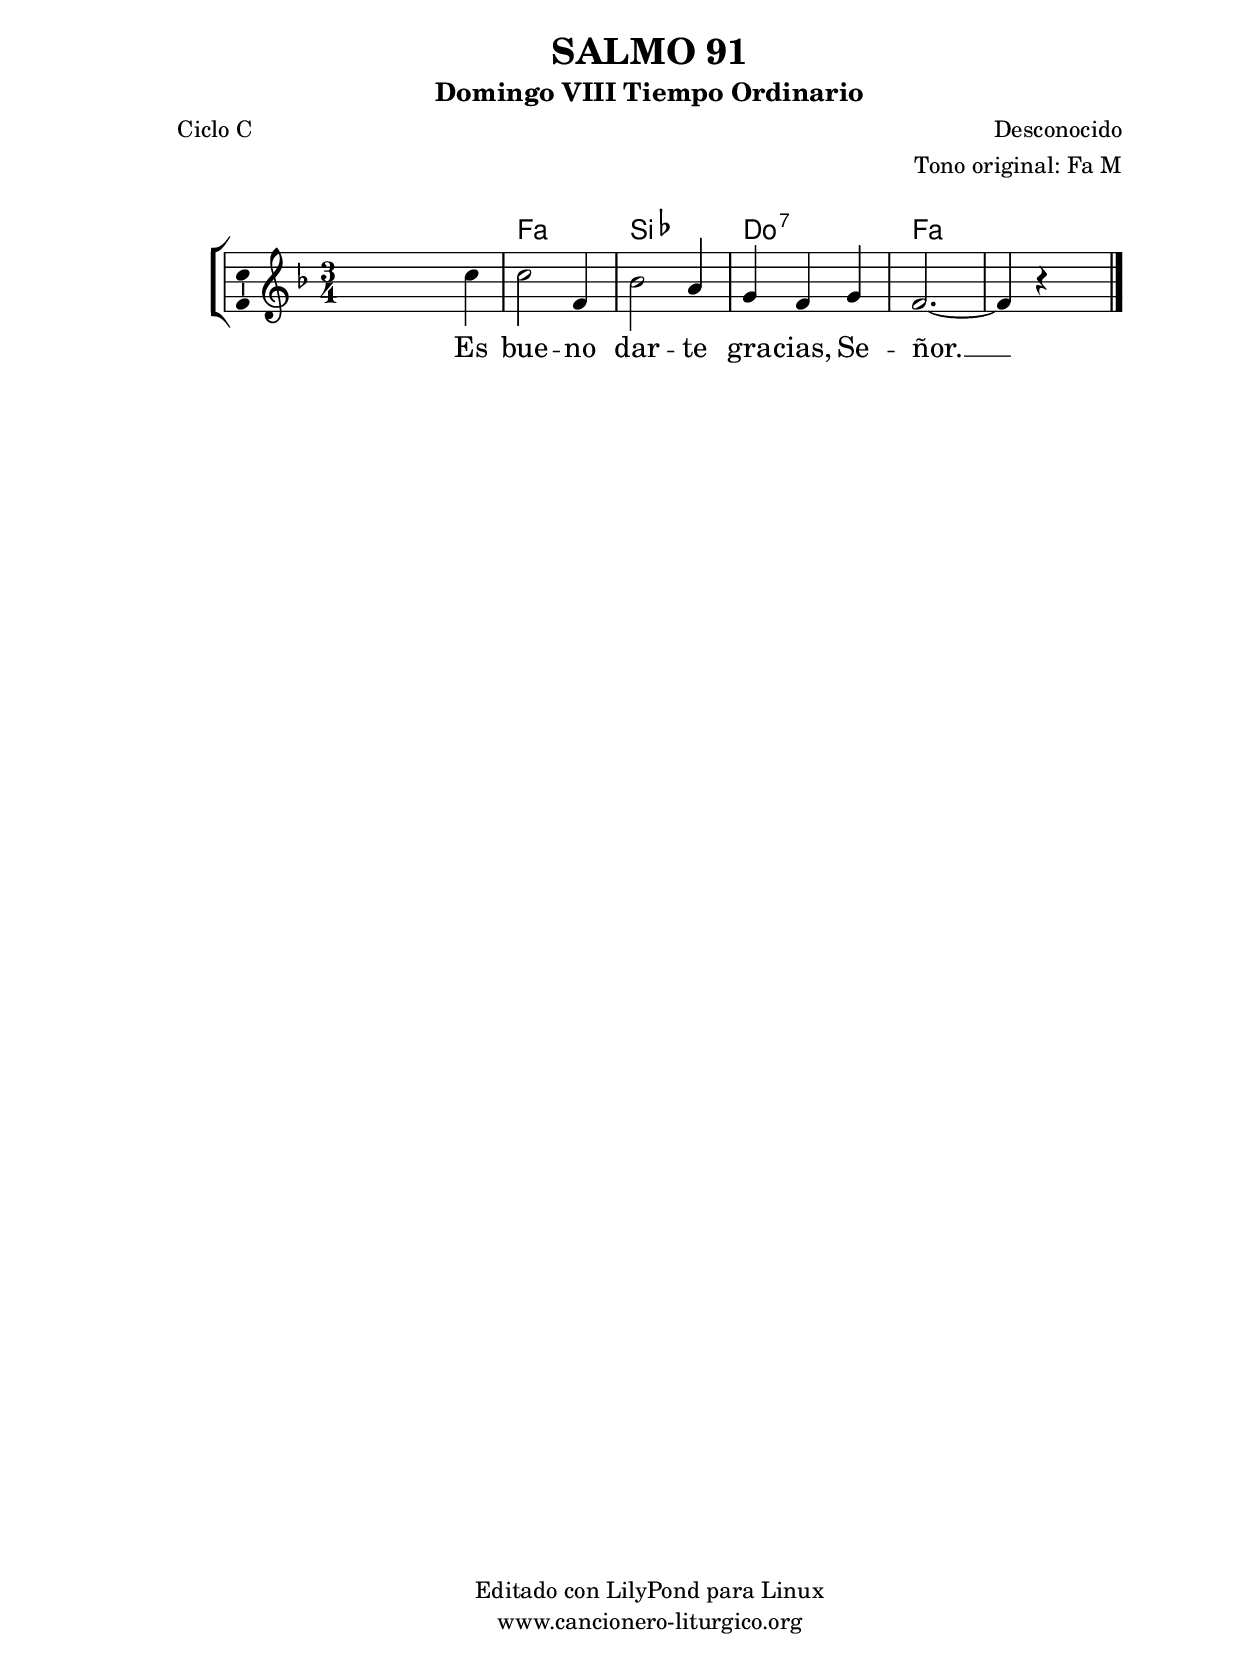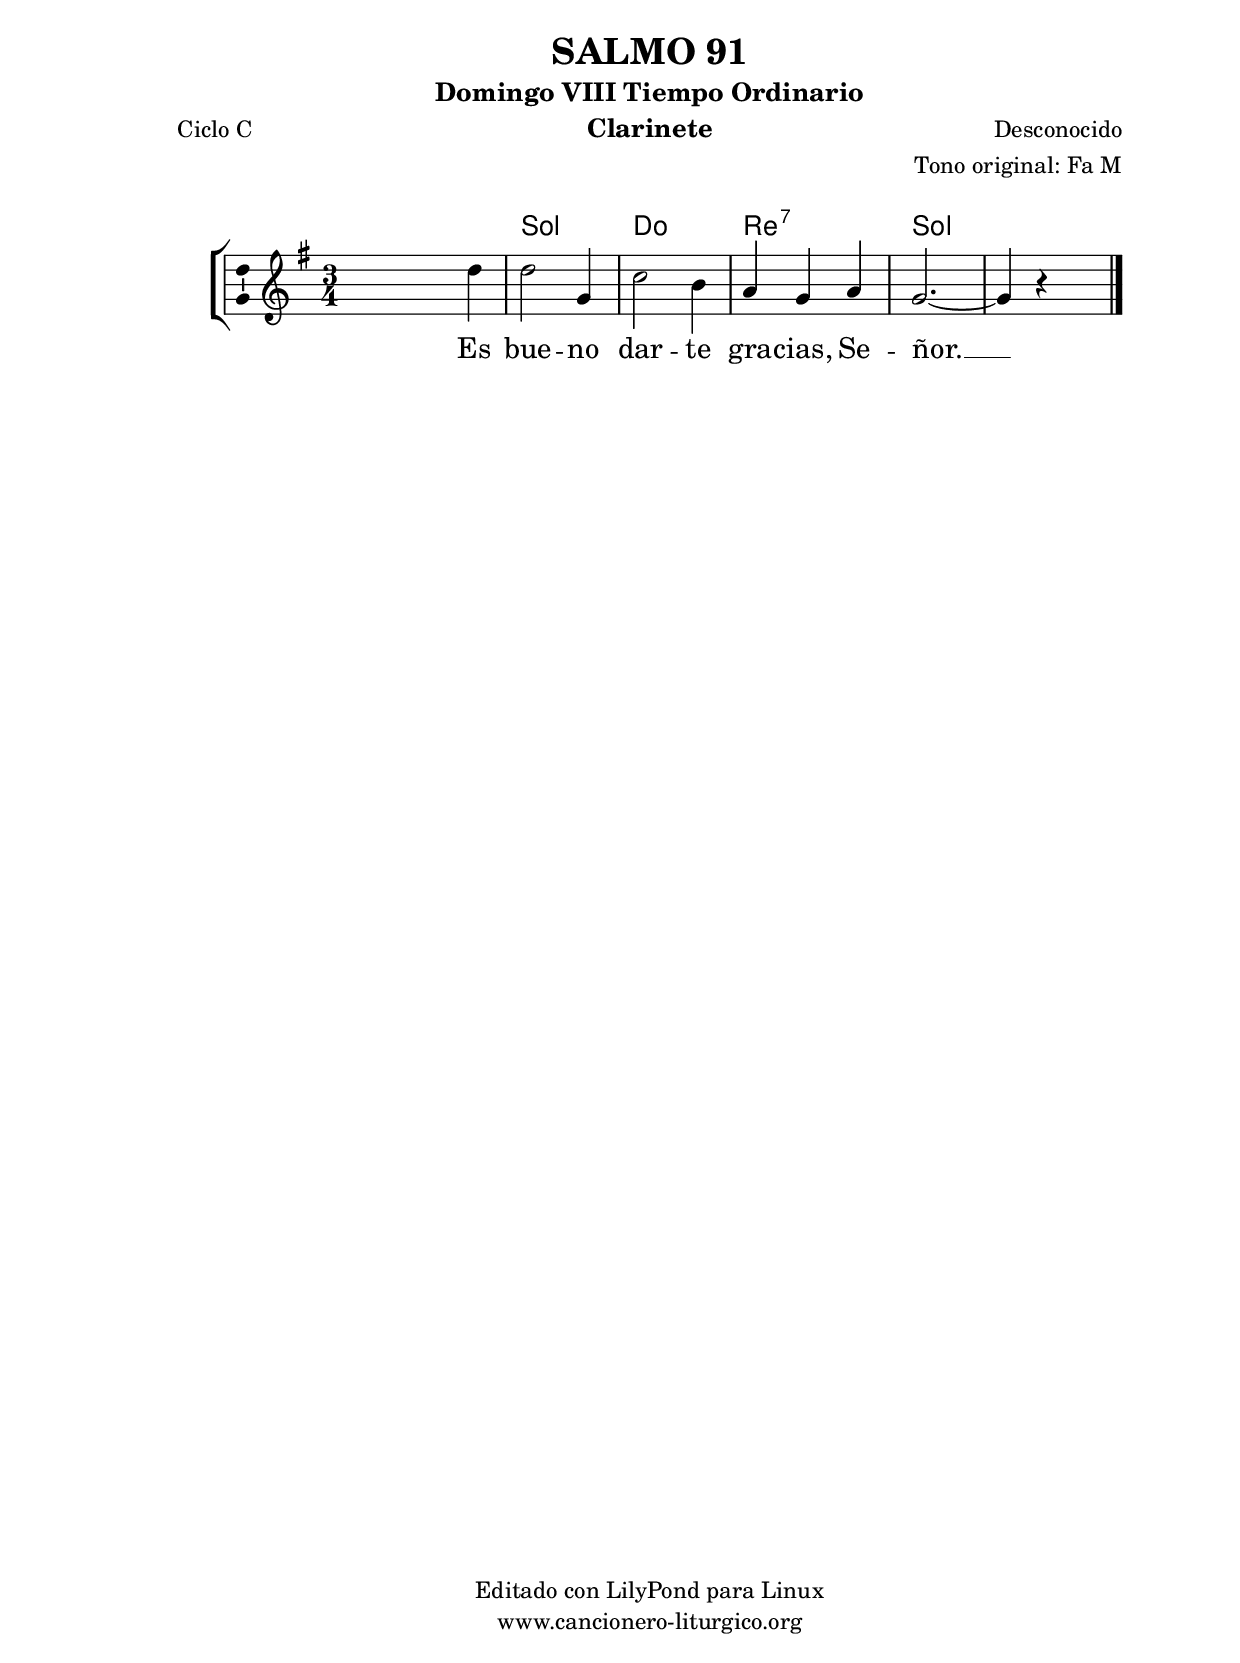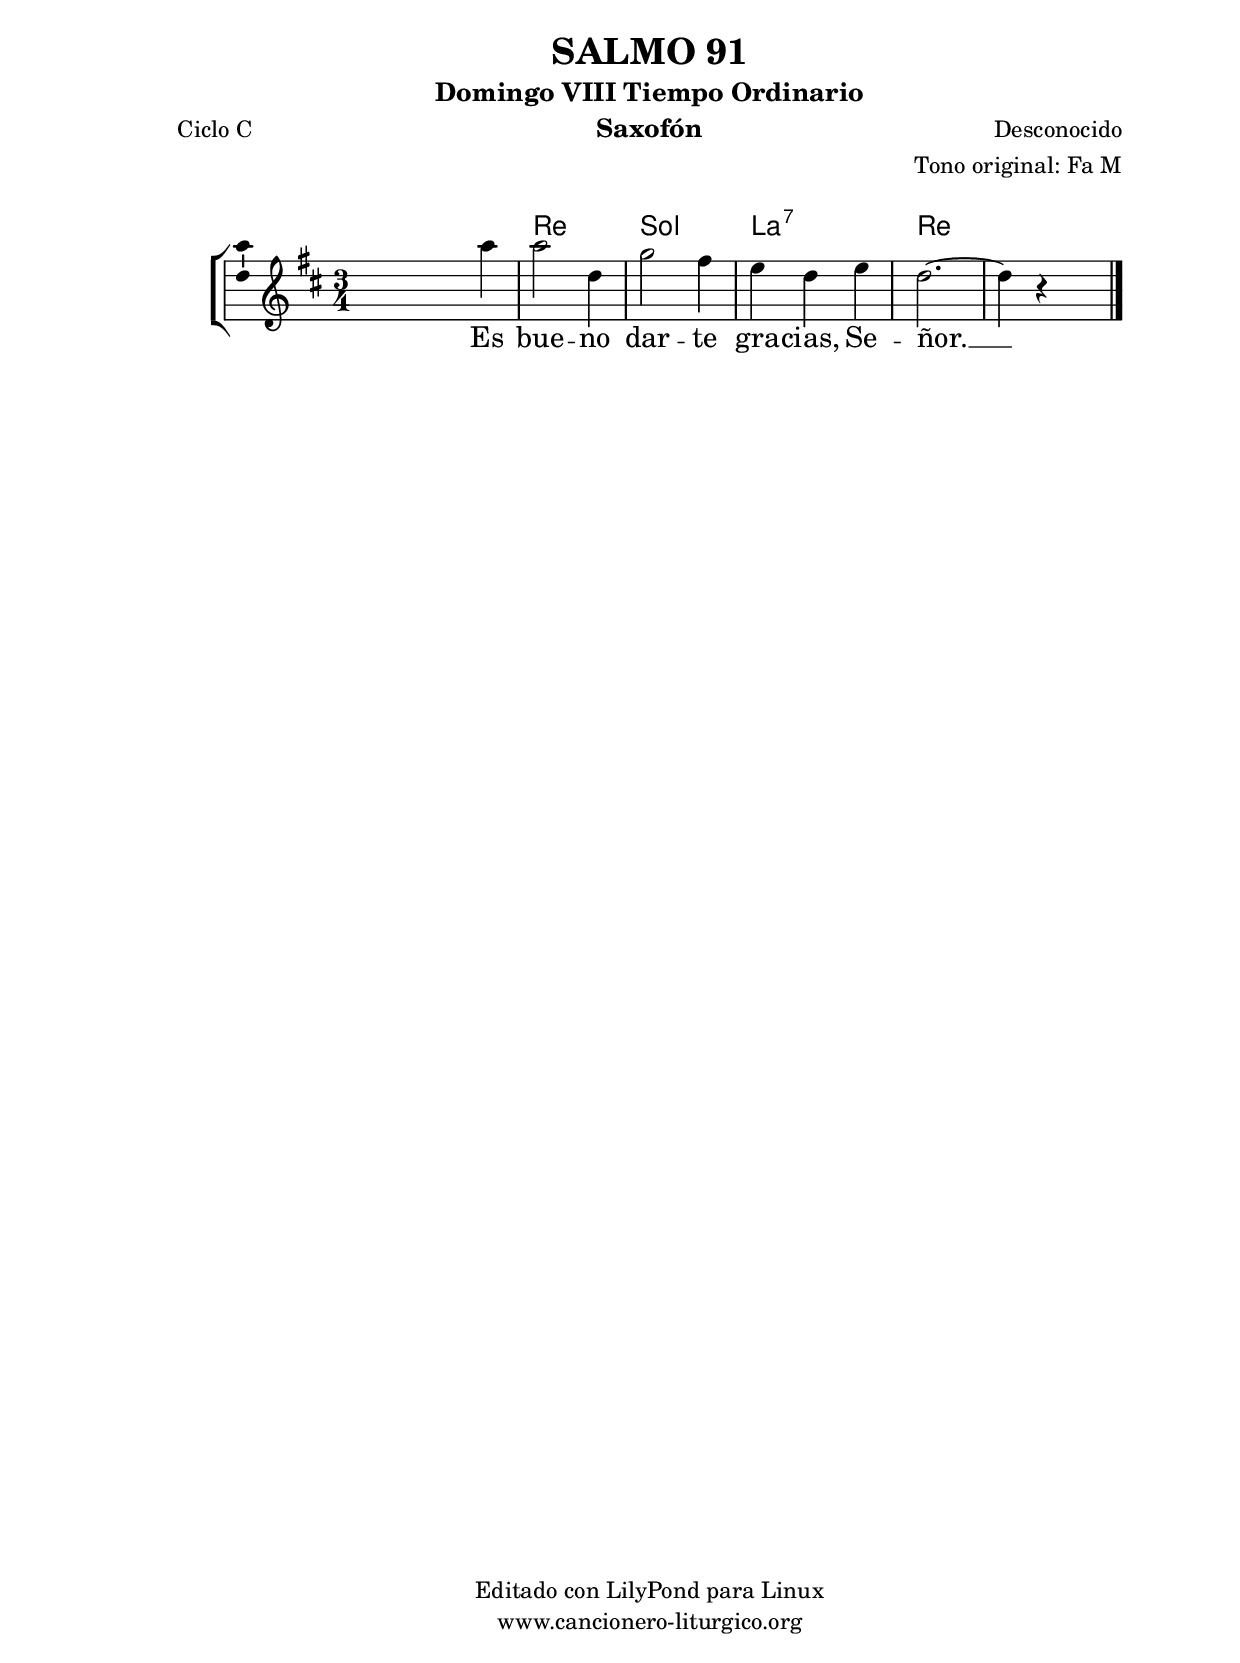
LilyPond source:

%
%para convertir .midi en .wav:
%timidity filename.midi -Ow -o finename.wav
%
%
%Para convertir de .wav a .mp3:
%lame -h -m j filename.wav
%
%
%para escuchar el midi:
%timidity nombrefichero.midi
%


%versión de lilypond para la que se ha escrito esta partitura:
\version "2.16.0"

	%Tamaño papel
	#(set-default-paper-size "a4")
	%Tamaño partitura
	#(set-global-staff-size 20)
	%No responde al pulsar sobre una nota
	#(ly:set-option 'point-and-click #f)

%parámetros del encabezamiento:
\header {
	title = "SALMO 91"
	subtitle = "Domingo VIII Tiempo Ordinario"
	composer = "Desconocido"
	poet = "Ciclo C"
	meter = ""
	arranger = "Tono original: Fa M"
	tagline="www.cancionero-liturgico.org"
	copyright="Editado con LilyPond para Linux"
	}

%parámetros asociados al papel:
\paper  {
	oddHeaderMarkup = \markup {\fill-line { \on-the-fly #not-first-page \fromproperty #'header:title \on-the-fly #not-first-page \fromproperty #'header:composer }}
	evenHeaderMarkup = \markup {\fill-line { \fromproperty #'header:composer \fromproperty #'header:title }}
	#(set-paper-size "a4")
	print-page-number = ##f
	first-page-number = 1
	print-first-page-number = ##f
%	head-separation = 3.0 \cm
	top-margin = 2.0 \cm
	bottom-margin = 0.5\cm
%%%	bottom-margin = -1.0\cm
	left-margin = 3.0 \cm
	line-width = 16.0 \cm 
	indent = 8\mm
	interscoreline = 2.\mm
	between-system-space = 15\mm
%	para que las partituras no llenen la hoja:
	ragged-bottom = ##t
%	idem para la última hoja:
	ragged-last-bottom = ##f
%	para que las partituras llenen el ancho del papel:
	ragged-last = ##f
	after-title-space = 2.5 \cm
%page-count=1
%system-count=8

	%Flexible Vertical Spacing
%	markup-markup-spacing =
%	#'((basic-distance . 15) (minimum-distance . 15) (padding . 3))
	markup-system-spacing =
	#'((basic-distance . 15) (minimum-distance . 15) (padding . 3))
	system-system-spacing =
	#'((basic-distance . 15) (minimum-distance . 15) (padding . 3))
	score-system-spacing =
	#'((basic-distance . 15) (minimum-distance . 15) (padding . 5))
%	top-system-spacing = % header
%	#'((basic-distance . 8) (minimum-distance . 0) (padding . 3))
%	top-markup-spacing =
%	#'((basic-distance . 20) (minimum-distance . 20) (padding . 3))
	last-bottom-spacing = % footer
	#'((basic-distance . 5) (minimum-distance . 5) (padding . 3))
%	score-markup-spacing =
%	#'((basic-distance . 16) (minimum-distance . 13) (padding . 3))

	}


%parámetros que afectan a toda la partitura:
global =  {
	%clave de sol (G):
	\clef G
	%armadura:
%	\transpose a c'
	\key f \major
	\tempo 4=120
	\set Score.tempoHideNote = ##t
	}


acordes = {
	\italianChords
	\chordmode {
%	\transpose a c'
{
s2.
f2. bes c:7 f s
	}
	}
}


melodia = 
%	\transpose a c'
{
	\relative c''{
	\time 3/4

s2 c4
c2 f,4
bes2 a4
g4 f g
f2.~
f4 r4 s4

	\bar "|."
	}
	}


texto = \lyricmode {
Es bue -- no dar -- te gra -- cias, Se -- ñor. __
	}


acordesStaff = \context ChordNames = acordesStaff <<
	\set chordChanges = ##t
	\acordes
	>>


vozStaff = \context Voice = vozStaff
\with {\consists "Ambitus_engraver"}
<<
%	\set Staff.instrumentName = ""
%	\set Staff.shortInstrumentName = ""
%	\set Staff.midiInstrument = #"clarinet"
%	\set Staff.midiInstrument = #"cello"
%	\set Staff.midiInstrument = #"flute"
	\set Staff.midiInstrument = #"electric guitar (jazz)"
%	\set Staff.midiInstrument = #"english horn"
%	\set Staff.midiInstrument = #"violin"
%	\set Staff.midiInstrument = #"glockenspiel"
	\set Staff.midiMinimumVolume = #0.7
	\set Staff.midiMaximumVolume = #0.9
	\global
	\melodia
	>>


textoStaff = \context Lyrics = textoStaff <<
	\lyricsto vozStaff \texto
	>>

\book {
	\score {
		\context ChoirStaff {
			\override StaffGroup.SystemStartBracket #'collapse-height = #1
			\override Score.SystemStartBar #'collapse-height = #1
			<<
			\acordesStaff
			\vozStaff
			\textoStaff
			>>
			}
		\layout {
	    		\context {
				\Lyrics
				\override LyricText #'font-size = #2
				}
	   		 \context {
				\Score
				%fontSize = #3
				\override StaffSymbol #'staff-space = #(magstep +3)
				%\override Beam #'thickness = #0.55
				%\override SpacingSpanner #'spacing-increment = #1.0
				%\override Slur #'height-limit = #1.5
				}
			}
		}
	\score {
		\unfoldRepeats
		\context ChoirStaff {
			<<
			\acordesStaff
			\vozStaff
			>>
			}
		\midi {
	  		\context {
	  			\Score
				tempoWholesPerMinute = #(ly:make-moment 70 4)
				}
			}
		}
	}

%Partitura para clarinete
#(define output-suffix "C")
\book {
	\header{
		instrument = "Clarinete"
		}
	\score {
		\context ChoirStaff {
			\override StaffGroup.SystemStartBracket #'collapse-height = #1
			\override Score.SystemStartBar #'collapse-height = #1
\transpose c d
			<<
			\acordesStaff
			\vozStaff
			\textoStaff
			>>
			}
		\layout {
	    		\context {
				\Lyrics
				\override LyricText #'font-size = #2
				}
	   		 \context {
				\Score
				%fontSize = #3
				\override StaffSymbol #'staff-space = #(magstep +3)
				%\override Beam #'thickness = #0.55
				%\override SpacingSpanner #'spacing-increment = #1.0
				%\override Slur #'height-limit = #1.5
				}
			}
		}
	}

%Partitura para saxofón
#(define output-suffix "S")
\book {
	\header{
		instrument = "Saxofón"
		}
	\score {
		\context ChoirStaff {
			\override StaffGroup.SystemStartBracket #'collapse-height = #1
			\override Score.SystemStartBar #'collapse-height = #1
\transpose c a
			<<
			\acordesStaff
			\vozStaff
			\textoStaff
			>>
			}
		\layout {
	    		\context {
				\Lyrics
				\override LyricText #'font-size = #2
				}
	   		 \context {
				\Score
				%fontSize = #3
				\override StaffSymbol #'staff-space = #(magstep +3)
				%\override Beam #'thickness = #0.55
				%\override SpacingSpanner #'spacing-increment = #1.0
				%\override Slur #'height-limit = #1.5
				}
			}
		}
	}

